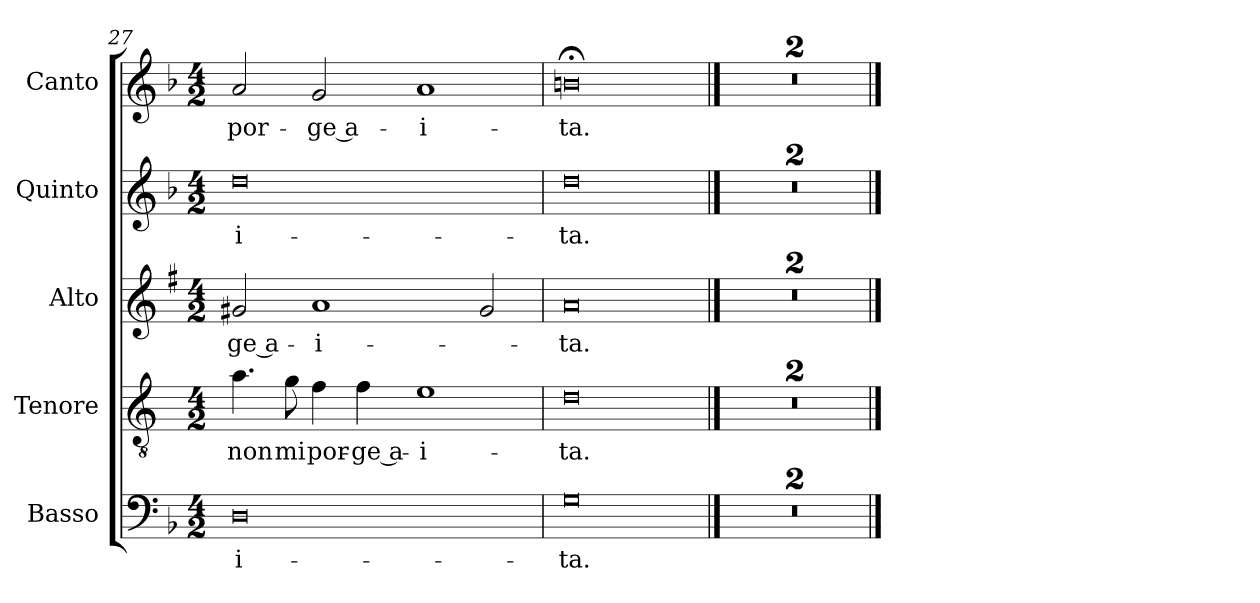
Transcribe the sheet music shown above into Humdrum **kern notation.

**kern	**text	**kern	**text	**kern	**text	**kern	**text	**kern	**text
*part5	*part5	*part4	*part4	*part3	*part3	*part2	*part2	*part1	*part1
*staff5	*staff5	*staff4	*staff4	*staff3	*staff3	*staff2	*staff2	*staff1	*staff1
*I"Basso	*	*I"Tenore	*	*I"Alto	*	*I"Quinto	*	*I"Canto	*
*I'B	*	*I'T	*	*I'A	*	*	*	*I'C	*
*clefF4	*	*clefGv2	*	*clefG2	*	*clefG2	*	*clefG2	*
*	*	*ITrd4c7	*	*ITrd1c2	*	*	*	*	*
*k[b-]	*	*k[b-]	*	*k[b-]	*	*k[b-]	*	*k[b-]	*
*F:	*	*F:	*	*F:	*	*F:	*	*F:	*
*M4/2	*	*M4/2	*	*M4/2	*	*M4/2	*	*M4/2	*
=27	=27	=27	=27	=27	=27	=27	=27	=27	=27
!	!LO:LY:b	!	!LO:LY:b	!	!LO:LY:b	!	!LO:LY:b	!	!LO:LY:b
0D	-i-	4.d\	non	2f#X/	-ge a-	0dd	-i-	2a/	por-
!	!	!	!LO:LY:b	!	!	!	!	!	!
.	.	8c\	mi	.	.	.	.	.	.
!	!	!	!LO:LY:b	!	!LO:LY:b	!	!	!	!LO:LY:b
.	.	4B-\	por-	1g	-i-	.	.	2g/	-ge a-
!	!	!	!LO:LY:b	!	!	!	!	!	!
.	.	4B-\	-ge a-	.	.	.	.	.	.
!	!	!	!LO:LY:b	!	!	!	!	!	!LO:LY:b
.	.	1A	-i-	.	.	.	.	1a	-i-
.	.	.	.	2f#/	.	.	.	.	.
=28	=28	=28	=28	=28	=28	=28	=28	=28	=28
!	!LO:LY:b	!	!LO:LY:b	!	!LO:LY:b	!	!LO:LY:b	!	!LO:LY:b
0G	-ta.	0G	-ta.	0g	-ta.	0dd	-ta.	0bn;<	-ta.
==29	==29	==29	==29	==29	==29	==29	==29	==29	==29
0r	.	0r	.	0r	.	0r	.	0r	.
=30	=30	=30	=30	=30	=30	=30	=30	=30	=30
0r	.	0r	.	0r	.	0r	.	0r	.
==	==	==	==	==	==	==	==	==	==
*-	*-	*-	*-	*-	*-	*-	*-	*-	*-
